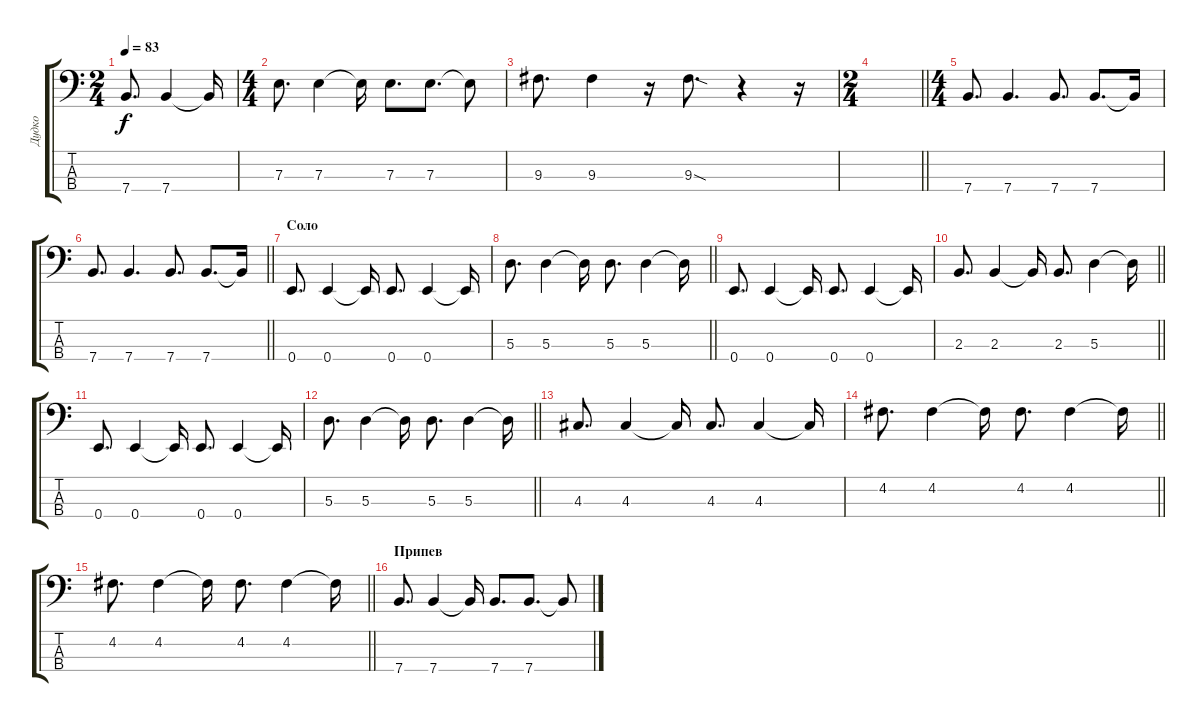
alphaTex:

\track ("Дудко" "Дудко") {instrument electricbassfinger}
\staff {score tabs}
\tuning (G2 D2 A1 E1) {hide}
\ts (2 4)
\tempo 83
\clef f4
\ks c
7.4.8{d dy f} 7.4.4 7.4{t}.16 |
\ts (4 4)
7.3.8{d} 7.3.4 7.3{t}.16 7.3.8{d} 7.3.8{d} 7.3{t}.8 |
9.3.8{d} 9.3.4 r.16 9.3{sod}.8{d} r.4 r.16 |
\ts (2 4)
\barLineRight lightlight
|
\ts (4 4)
7.4.8{d} 7.4.4{d} 7.4.8{d} 7.4.8{d} 7.4{t}.16 |
\barLineRight lightlight
7.4.8{d} 7.4.4{d} 7.4.8{d} 7.4.8{d} 7.4{t}.16 |
\section ("" "Соло")
0.4.8{d} 0.4.4 0.4{t}.16 0.4.8{d} 0.4.4 0.4{t}.16 |
\barLineRight lightlight
5.3.8{d} 5.3.4 5.3{t}.16 5.3.8{d} 5.3.4 5.3{t}.16 |
0.4.8{d} 0.4.4 0.4{t}.16 0.4.8{d} 0.4.4 0.4{t}.16 |
\barLineRight lightlight
2.3.8{d} 2.3.4 2.3{t}.16 2.3.8{d} 5.3.4 5.3{t}.16 |
0.4.8{d} 0.4.4 0.4{t}.16 0.4.8{d} 0.4.4 0.4{t}.16 |
\barLineRight lightlight
5.3.8{d} 5.3.4 5.3{t}.16 5.3.8{d} 5.3.4 5.3{t}.16 |
4.3.8{d} 4.3.4 4.3{t}.16 4.3.8{d} 4.3.4 4.3{t}.16 |
\barLineRight lightlight
4.2.8{d} 4.2.4 4.2{t}.16 4.2.8{d} 4.2.4 4.2{t}.16 |
\barLineRight lightlight
4.2.8{d} 4.2.4 4.2{t}.16 4.2.8{d} 4.2.4 4.2{t}.16 |
\section ("" "Припев")
7.4.8{d} 7.4.4 7.4{t}.16 7.4.8{d} 7.4.8{d} 7.4{t}.8
